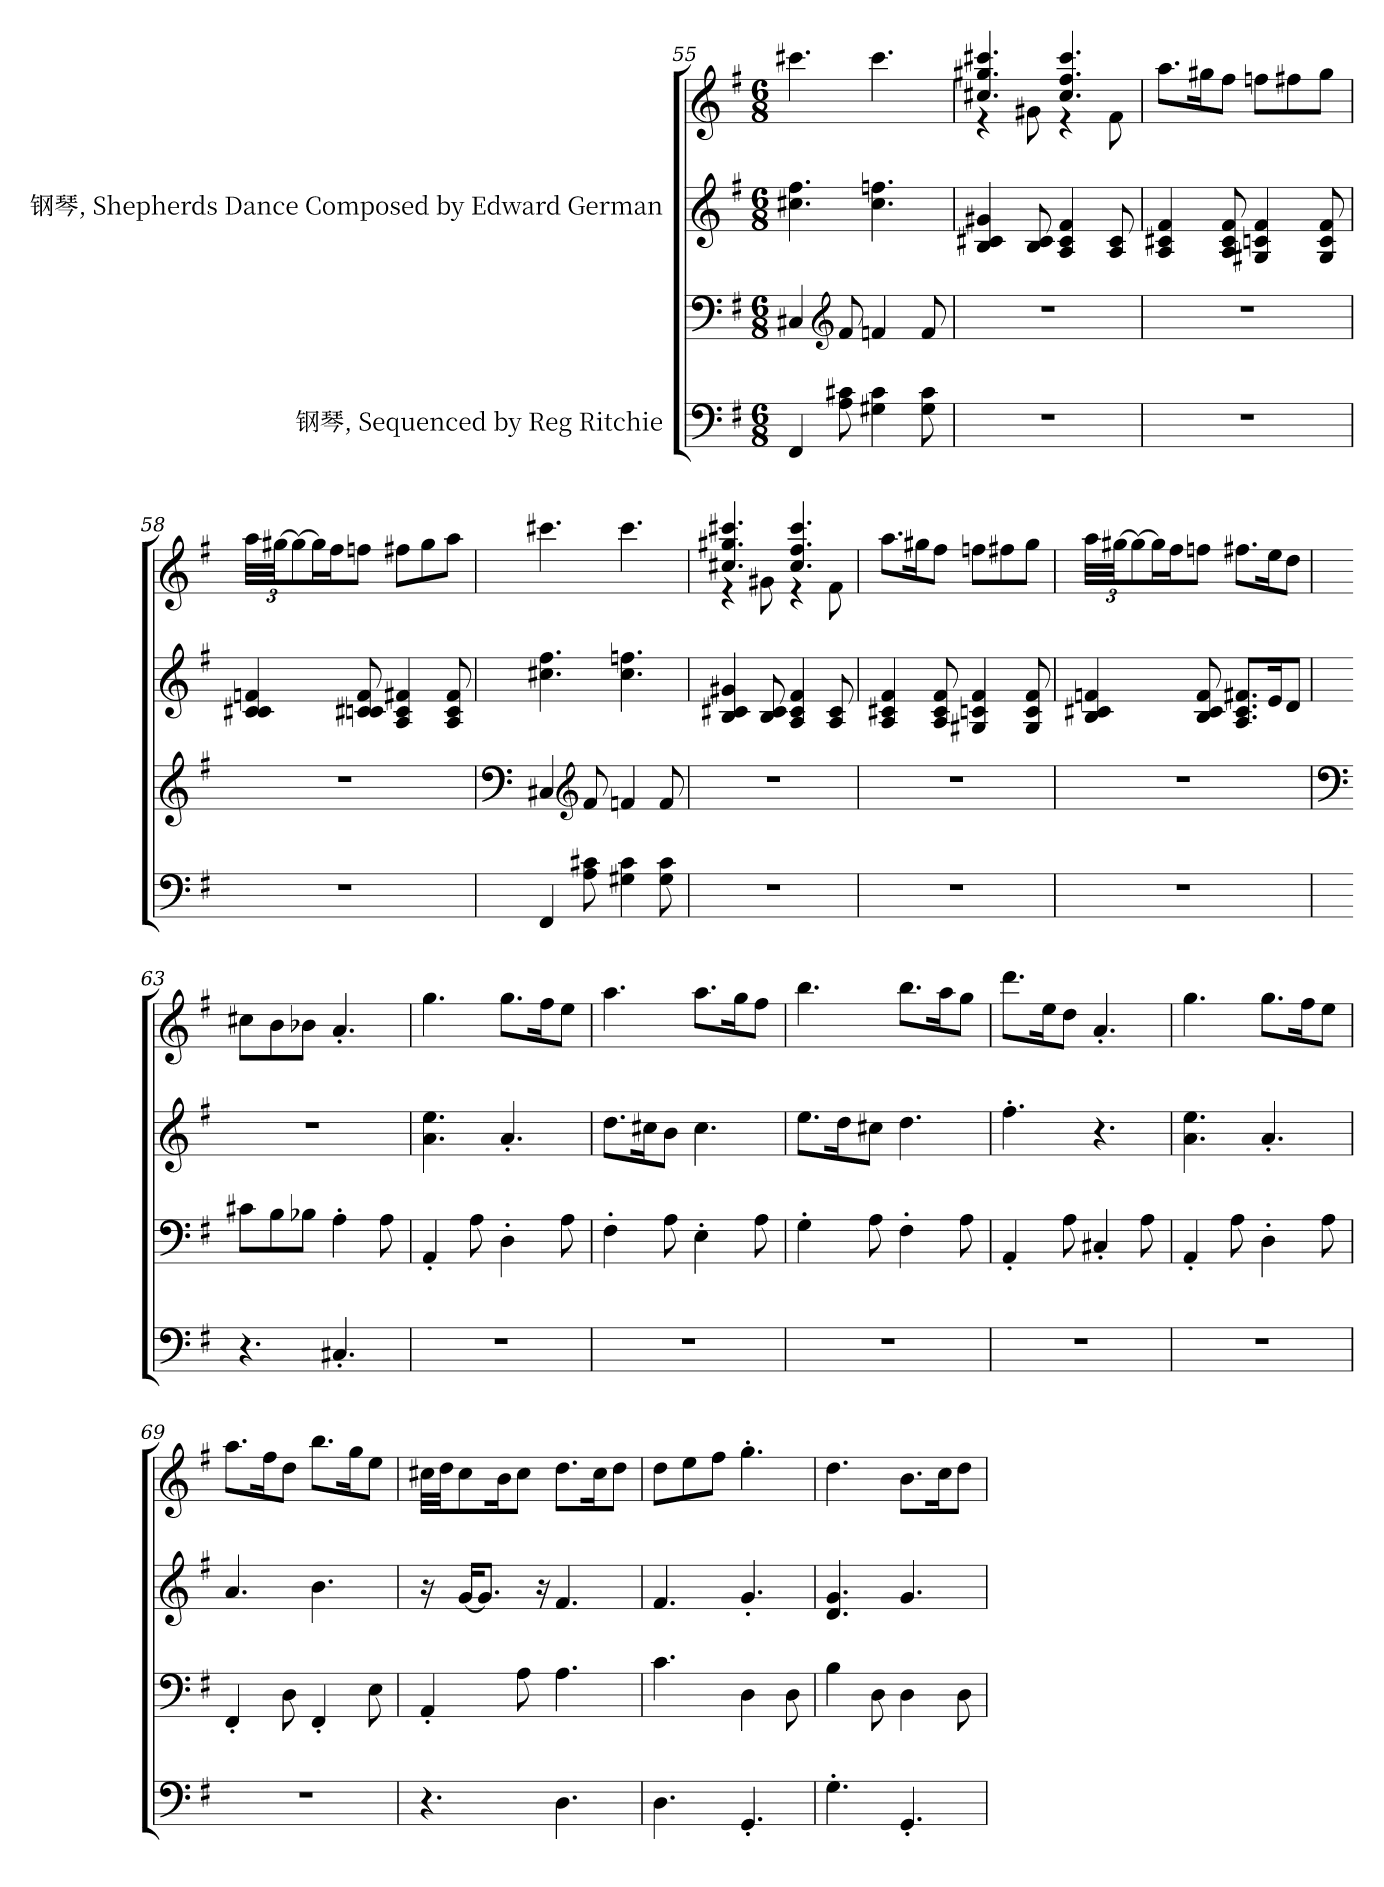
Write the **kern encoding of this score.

**kern	**kern	**kern	**kern
*part2	*part2	*part1	*part1
*staff4	*staff3	*staff2	*staff1
*I"钢琴, Sequenced by Reg Ritchie	*	*I"钢琴, Shepherds Dance Composed by Edward German	*
*clefF4	*clefF4	*clefG2	*clefG2
*k[f#]	*k[f#]	*k[f#]	*k[f#]
*M6/8	*M6/8	*M6/8	*M6/8
=55	=55	=55	=55
4FF#/	4C#X/	4.cc#X\ 4.ff#\	4.ccc#X\
*	*clefG2	*	*
8A\ 8c#X\	8f#/	.	.
4G#X\ 4c#\	4fn/	4.cc#\ 4.ffn\	4.ccc#\
8G#\ 8c#\	8f/	.	.
=56	=56	=56	=56
*	*	*	*^
2.r	2.r	4B/ 4c#X/ 4g#X/	4.cc#X/ 4.gg#X/ 4.ccc#X/	4r
.	.	8B/ 8c#/	.	8g#X\
.	.	4A/ 4c#/ 4f#/	4.cc#/ 4.ff#/ 4.ccc#/	4r
.	.	8A/ 8c#/	.	8f#\
*	*	*	*v	*v
!!LO:PB:g=z
=57	=57	=57	=57
2.r	2.r	4A/ 4c#X/ 4f#/	8.aa\L
.	.	.	16gg#X\K
.	.	8A/ 8c#/ 8f#/	8ff#\J
.	.	4G#X/ 4cn/ 4f#/	8ffn\L
.	.	.	8ff#X\
.	.	8G#/ 8c/ 8f#/	8gg#\J
=58	=58	=58	=58
*	*	*	*Xbrackettup
2.r	2.r	4c/ 4c#X/ 4fn/	48aa\LLL
.	.	.	[48gg#X\JJ
.	.	.	12gg#\_
.	.	.	16gg#\L]
.	.	.	16ff#\J
.	.	8cn/ 8c#X/ 8f/	8ffn\J
.	.	4A/ 4c#/ 4f#X/	8ff#X\L
.	.	.	8gg#\
.	.	8A/ 8c#/ 8f#/	8aa\J
=59	=59	=59	=59
*	*clefF4	*	*
4FF#/	4C#X/	4.cc#X\ 4.ff#\	4.ccc#X\
*	*clefG2	*	*
8A\ 8c#X\	8f#/	.	.
4G#X\ 4c#\	4fn/	4.cc#\ 4.ffn\	4.ccc#\
8G#\ 8c#\	8f/	.	.
!!LO:LB:g=z
=60	=60	=60	=60
*	*	*	*^
2.r	2.r	4B/ 4c#X/ 4g#X/	4.cc#X/ 4.gg#X/ 4.ccc#X/	4r
.	.	8B/ 8c#/	.	8g#X\
.	.	4A/ 4c#/ 4f#/	4.cc#/ 4.ff#/ 4.ccc#/	4r
.	.	8A/ 8c#/	.	8f#\
*	*	*	*v	*v
=61	=61	=61	=61
2.r	2.r	4A/ 4c#X/ 4f#/	8.aa\L
.	.	.	16gg#X\K
.	.	8A/ 8c#/ 8f#/	8ff#\J
.	.	4G#X/ 4cn/ 4f#/	8ffn\L
.	.	.	8ff#X\
.	.	8G#/ 8c/ 8f#/	8gg#\J
=62	=62	=62	=62
2.r	2.r	4B/ 4c#X/ 4fn/	48aa\LLL
.	.	.	[48gg#X\JJ
.	.	.	12gg#\_
.	.	.	16gg#\L]
.	.	.	16ff#\J
.	.	8B/ 8c#/ 8f/	8ffn\J
.	.	8.A/ 8.c#/ 8.f#X/L	8.ff#X\L
.	.	16e/K	16ee\K
.	.	8d/J	8dd\J
!!LO:LB:g=z
=63	=63	=63	=63
*	*clefF4	*	*
4.r	8c#X\L	2.r	8cc#X\L
.	8B\	.	8b\
.	8B-X\J	.	8b-X\J
4.C#X'/	4A'\	.	4.a'/
.	8A\	.	.
=64	=64	=64	=64
2.r	4AA'/	4.a\ 4.ee\	4.gg\
.	8A\	.	.
.	4D'\	4.a'/	8.gg\L
.	.	.	16ff#\K
.	8A\	.	8ee\J
=65	=65	=65	=65
2.r	4F#'\	8.dd\L	4.aa\
.	.	16cc#X\K	.
.	8A\	8b\J	.
.	4E'\	4.cc#\	8.aa\L
.	.	.	16gg\K
.	8A\	.	8ff#\J
=66	=66	=66	=66
2.r	4G'\	8.ee\L	4.bb\
.	.	16dd\K	.
.	8A\	8cc#X\J	.
.	4F#'\	4.dd\	8.bb\L
.	.	.	16aa\K
.	8A\	.	8gg\J
=67	=67	=67	=67
2.r	4AA'/	4.ff#'\	8.ddd\L
.	.	.	16ee\K
.	8A\	.	8dd\J
.	4C#X'/	4.r	4.a'/
.	8A\	.	.
!!LO:PB:g=z
=68	=68	=68	=68
2.r	4AA'/	4.a\ 4.ee\	4.gg\
.	8A\	.	.
.	4D'\	4.a'/	8.gg\L
.	.	.	16ff#\K
.	8A\	.	8ee\J
=69	=69	=69	=69
2.r	4FF#'/	4.a/	8.aa\L
.	.	.	16ff#\K
.	8D\	.	8dd\J
.	4FF#'/	4.b\	8.bb\L
.	.	.	16gg\K
.	8E\	.	8ee\J
=70	=70	=70	=70
4.r	4AA'/	16r	32cc#X\LLL
.	.	.	32dd\JJ
.	.	[16g/KL	8cc#\
.	.	8.g/J]	.
.	.	.	16b\K
.	8A\	.	8cc#\J
.	.	16r	.
4.D\	4.A\	4.f#/	8.dd\L
.	.	.	16cc#\K
.	.	.	8dd\J
=71	=71	=71	=71
4.D\	4.c\	4.f#/	8dd\L
.	.	.	8ee\
.	.	.	8ff#\J
4.GG'/	4D\	4.g'/	4.gg'\
.	8D\	.	.
=72	=72	=72	=72
4.G'\	4B\	4.d/ 4.g/	4.dd\
.	8D\	.	.
4.GG'/	4D\	4.g/	8.b\L
.	.	.	16cc\K
.	8D\	.	8dd\J
=	=	=	=
*-	*-	*-	*-
